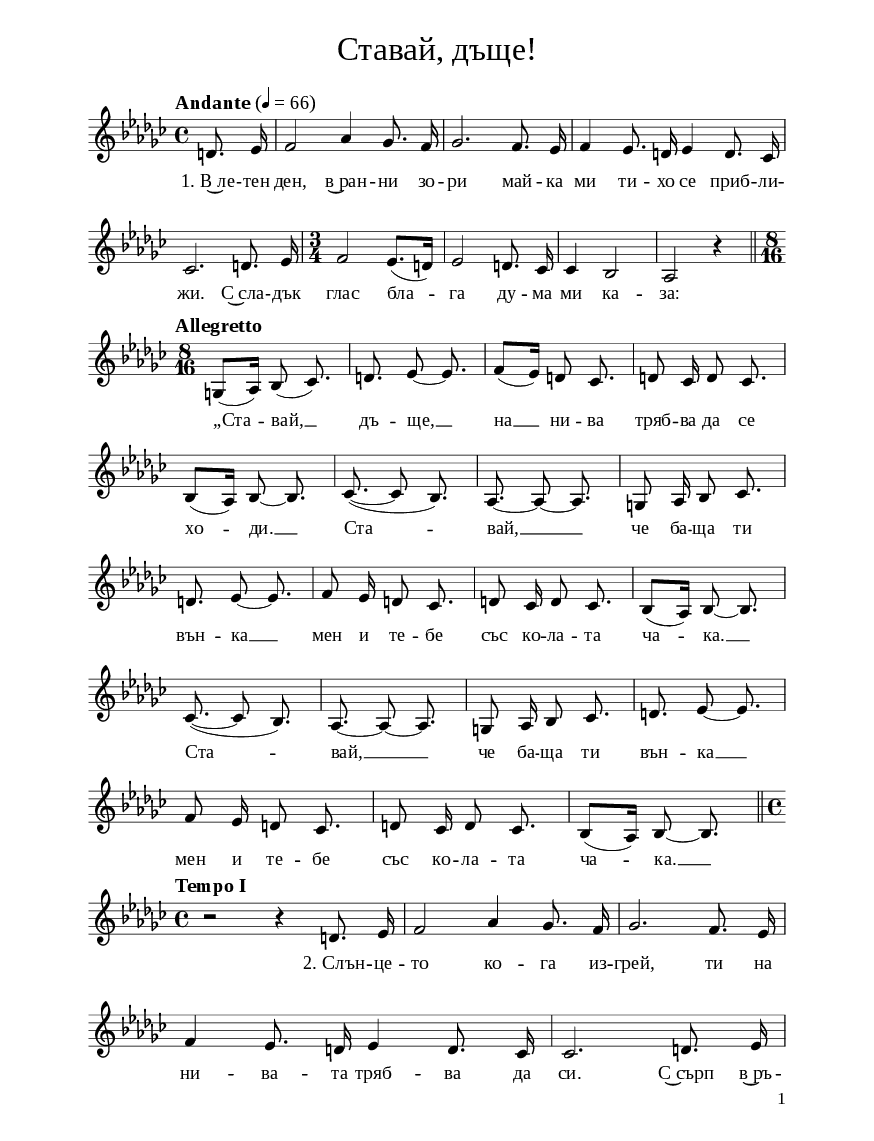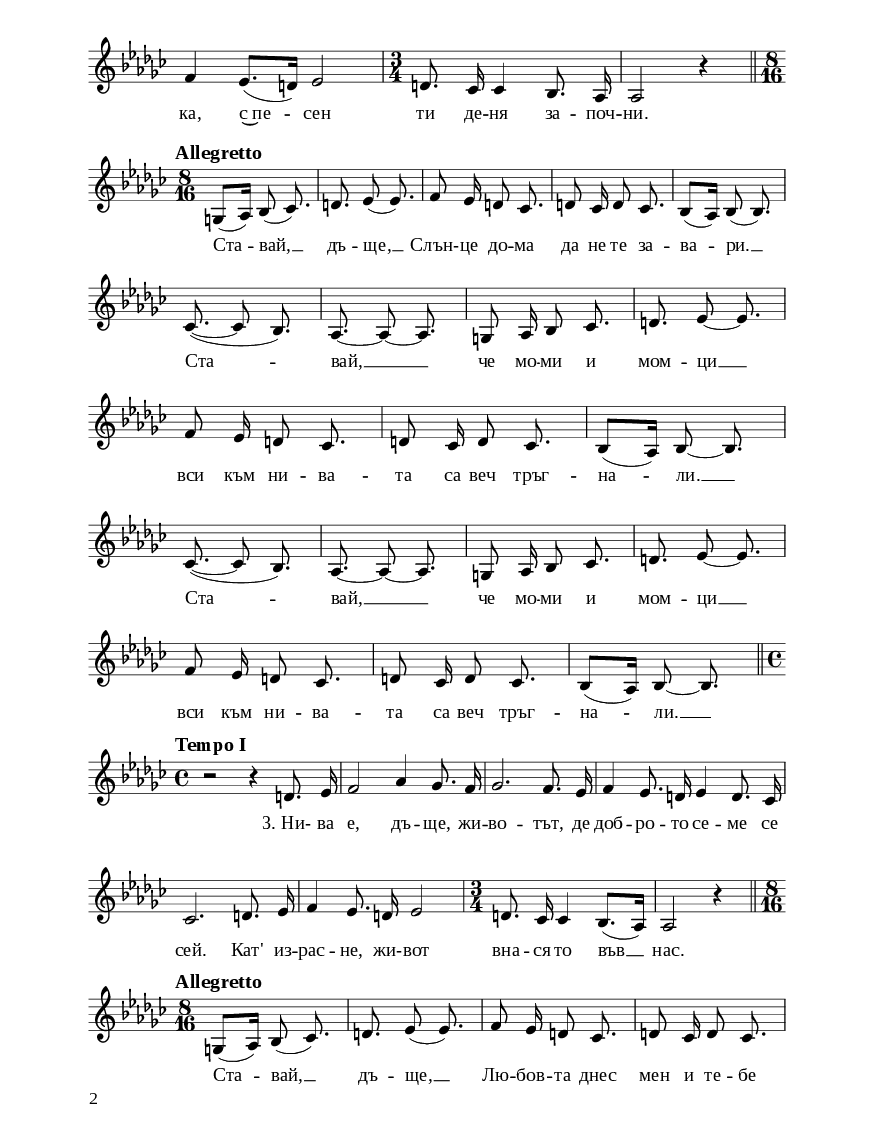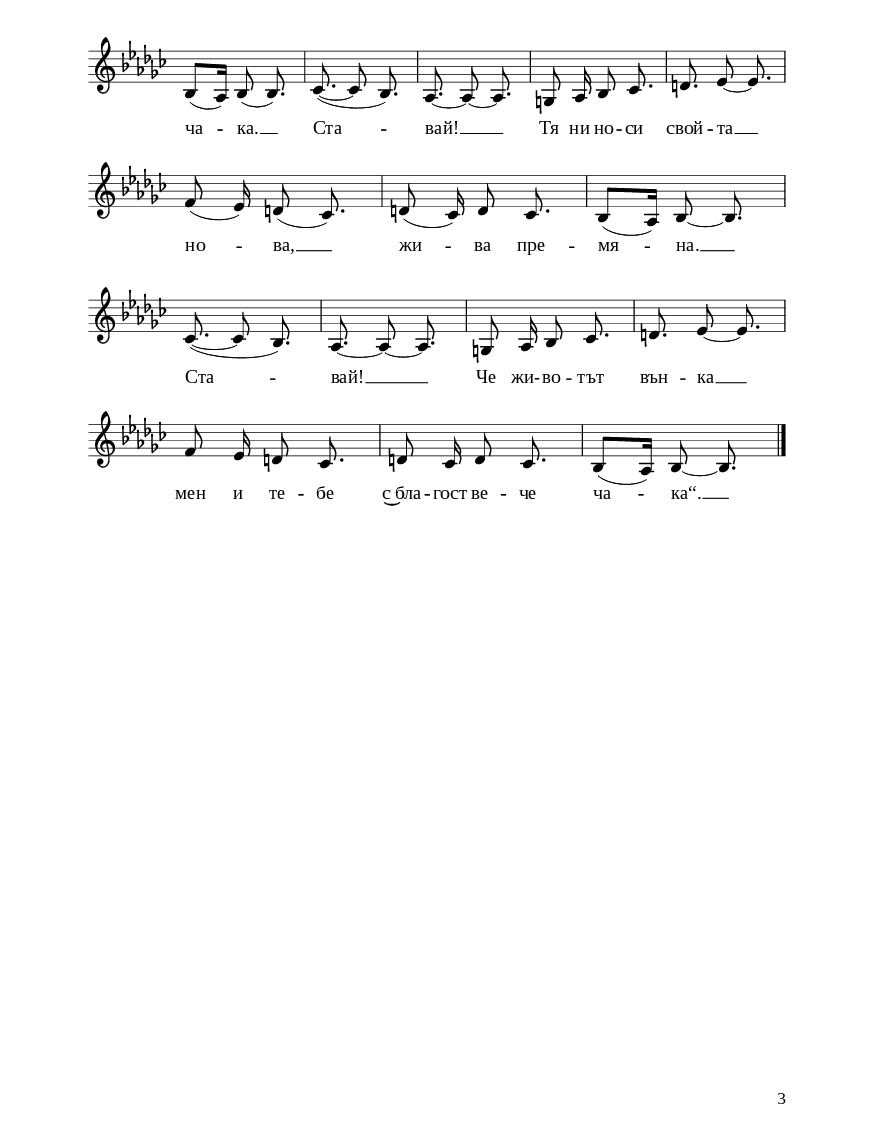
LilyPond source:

\version "2.24.4"

% include paper part and global functions
\include "include/globals.ily"

\bookpart {
  \label #'ref142
  \tocItem \markup "Ставай, дъще!"
  \include "include/bookpart-paper.ily"
  \score {
    \layout {
      indent = 0.0\cm % remove first line indentation
      ragged-last = ##f % do spread last line to fill the whole space
      \override Staff.BarLine.thick-thickness = #4 %make the end and repeat bars thiner
      \override Score.VoltaBracket.font-size = #-1.7 % make the repeat number fontsize smaller


      \context {
        \Score
        \omit BarNumber %remove bar numbers

        \override MetronomeMark.font-size = #1.5 % increase the tempo fontsize
        \override TupletNumber.font-size = #0.4 % increase the triol number

      } % context

      \context {
        % change staff size
        \Staff
        \override StaffSymbol.thickness = #0.5
        \override BarLine.hair-thickness = #1
        %\override StaffSymbol.ledger-line-thickness = #'(0 . 0)
      }

      \context {
        % adjust space between staff and lyrics and between the two lyric lines
        \Lyrics
        \override VerticalAxisGroup.nonstaff-relatedstaff-spacing = #'((padding . 1))
        \override VerticalAxisGroup.nonstaff-nonstaff-spacing = #'((minimum-distance . 2))
        includeGraceNotes = ##t
      }
    } % layout


    \new Voice \absolute {
      \clef treble

      \key es \minor

      \time 4/4
      \tempoFunc "Andante" 4 "66"
      \autoBeamOff
      \partial 4
      d'8. es'16 | % 2
      f'2 as'4 ges'8. f'16 | ges'2. f'8.es'16 | f'4 es'8.  d'16  es'4 d'8. ces'16 | \break
      ces'2. d'8. es'16 | \time 3/4 f'2 es'8. [( d'16 )] | % 7
      es'2  d'8. ces'16 | % 8
      ces'4 bes2 | % 9
      as2 r4  \bar "||"  \break
      \time 8/16  |
      \tempo "Allegretto" g8 [( as16 )] bes8 ( ces'8. ) | % 11
      d'8. es'8 ~ es'8. | % 12
      f'8 [( es'16 )] d'8 ces'8. | % 13
      d'8 ces'16 d'8 ces'8. \break | % 14
      bes8 [( as16 )] bes8 ~ bes8. | % 15
      ces'8. ( ~ ces'8 bes8. ) | % 16
      as8. ~ as8 ~ as8. | % 17
      g8 as16 bes8 ces'8. \break | % 18
      d'8. es'8 ~ es'8. | % 19
      f'8 es'16 d'8 ces'8. |
      d'8 ces'16 d'8 ces'8. | % 21
      bes8 [( as16 )] bes8 ~ bes8. \break | % 22
      ces'8. ( ~ ces'8 bes8. ) | % 23
      as8. ~ as8 ~ as8. | % 24
      g8 as16 bes8 ces'8. | % 25
      d'8. es'8 ~ es'8. \break | % 26
      f'8 es'16 d'8 ces'8. | % 27
      d'8 ces'16 d'8 ces'8. | % 28
      bes8 [(as16) ] bes8 ~ bes8. \bar "||" \break
      \tempo "Tempo I"
      \time 4/4 r2 r4 d'8. es'16 | f'2 as'4 ges'8. f'16 |
      ges'2. f'8.es'16 | \break

      f'4 es'8. d'16  es'4 d'8. ces'16 |
      ces'2. d'8. es'16 | \break
      f'4 es'8. [(d'16 ) ]es'2 |
      \time 3/4 d'8. ces'16 ces'4 bes8. as16 | as2 r4 | \bar "||"  \break

      \time 8/16 \tempo "Allegretto" g8 [(as16 )] bes8 (ces'8. ) | d'8. es'8 (es'8.) |

      f'8 es'16  d'8 ces'8. | d'8 ces'16 d'8 ces'8. | bes8 [(as16)] bes8 (bes8.) \break

      ces'8. ( ~ ces'8 bes8. ) |
      as8. ~ as8 ~ as8. | % 24
      g8 as16 bes8 ces'8. | % 25
      d'8. es'8 ~ es'8. \break |
      f'8 es'16 d'8 ces'8. | % 27
      d'8 ces'16 d'8 ces'8. | % 28
      bes8 [( as16 )] bes8 ~ bes8. | \break
      ces'8. ( ~ ces'8 bes8. ) |
      as8. ~ as8 ~ as8. | % 24
      g8 as16 bes8 ces'8. | % 25
      d'8. es'8 ~ es'8. \break |
      f'8 es'16 d'8 ces'8. | % 27
      d'8 ces'16 d'8 ces'8. | % 28
      bes8 [( as16 )] bes8 ~ bes8. | \bar "||"  \break
      \tempo "Tempo I"
      \time 4/4 r2 r4  d'8. es'16 | f'2 as'4 ges'8. f'16 |
      ges'2. f'8.es'16 | f'4 es'8. d'16  es'4 d'8. ces'16 | \break
      ces'2. d'8. es'16 |
      f'4 es'8. d'16  es'2 |
      \time 3/4 d'8. ces'16 ces'4 bes8. [(as16) ] | as2 r4 | \bar "||"
      \time 8/16 \tempo "Allegretto" g8 [(as16 )] bes8 (ces'8. ) | d'8. es'8 (es'8.) |  f'8 es'16 d'8 ces'8. | d'8 ces'16 d'8 ces'8. | \break  bes8 [(as16)] bes8 (bes8.)

      ces'8. ( ~ ces'8 bes8. ) |
      as8. ~ as8 ~ as8. | % 24
      g8 as16 bes8 ces'8. | % 25
      d'8. es'8 ~ es'8. \break |
      f'8 (es'16) d'8 ( ces'8.) | % 27
      d'8 (ces'16) d'8 ces'8. | % 28
      bes8 [( as16 )] bes8 ~ bes8. | \break
      ces'8. ( ~ ces'8 bes8. ) |
      as8. ~ as8 ~ as8. | % 24
      g8 as16 bes8 ces'8. | % 25
      d'8. es'8 ~ es'8. \break |
      f'8 es'16 d'8 ces'8. | % 27
      d'8 ces'16 d'8 ces'8. | % 28
      bes8 [( as16 )] bes8 ~ bes8. | \break \bar "|."
    }


    \addlyrics {
      "1. В~ле-" -- тен
      ден, в~ран -- ни зо -- ри май -- ка ми ти -- хо се приб --
      ли -- жи. "С~сла-" -- дък глас бла -- га ду -- ма ми
      ка -- за: „Ста -- вай, __ дъ -- ще, __ на __ ни -- ва
      тряб -- ва да се хо -- ди. __ Ста -- вай, __ че ба --
      ща ти вън -- ка __ мен и те -- бе със ко -- ла --
      та ча -- ка. __ Ста -- вай, __ че ба -- ща ти вън --
      ка __  мен и те -- бе със ко -- ла -- та ча --
      ка. __

      "2. Слън" -- це -- то ко -- га из -- грей,
      ти на ни -- ва -- та тряб -- ва да си.
      "С~сърп" в~ръ -- ка, с~пе -- сен ти
      де -- ня за -- поч -- ни. Ста -- вай, __ дъ -- ще, __
      "Слън-" -- це до -- ма да не те за -- ва -- ри. __
      Ста -- вай, __ че мо -- ми и мом -- ци __ вси към ни -- ва -- та са веч тръг -- на -- ли. __
      Ста -- вай, __ че мо -- ми и мом -- ци __ вси към ни -- ва -- та са веч тръг -- на -- ли. __

      "3. Ни- " -- ва е, дъ -- ще, жи -- во -- тът,
      де доб -- ро -- то се -- ме се сей.
      Кат' из -- рас -- не, "жи-" -- вот вна -- ся
      то във __ нас. Ста -- вай, __ дъ -- ще, __
      Лю -- бов -- та днес мен и те -- бе ча -- ка. __
      Ста -- вай! __ Тя ни но -- си
      свой -- та __ но -- ва, __ жи -- ва пре -- мя -- на. __
      Ста -- вай! __ Че "жи-" -- во -- тът вън -- ка __ мен
      и те -- бе с~бла -- гост ве -- че ча -- ка“. __

    }

    \header {
      title = \titleFunc #'ref_desc_13 "Ставай, дъще!" "Stavaj, dăšte!"
    }

    \midi{}



  } % score



} % bookpart
